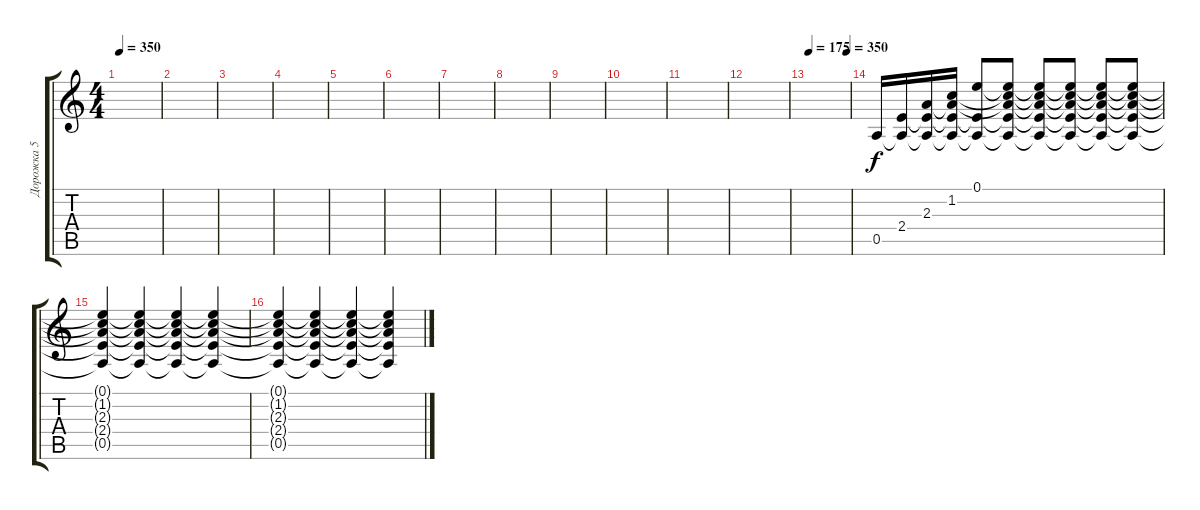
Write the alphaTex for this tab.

\track ("Дорожка 5" "Дорожка 5") {instrument acousticguitarsteel}
\staff {score tabs}
\tuning (E4 B3 G3 D3 A2 E2) {hide}
\ts (4 4)
\tempo 350
\clef g2
\ks c
|
|
|
|
|
|
|
|
|
|
|
|
\tempo 175
\tempo (350 0.9375)
|
0.5.16 (2.4 0.5{t}).16 (2.3 2.4{t} 0.5{t}).16 (1.2 2.3{t} 2.4{t} 0.5{t}).16 (0.1 2.4{t} 0.5{t}).8 (0.1{t} 1.2{t} 2.3{t} 2.4{t} 0.5{t}).8 (0.1{t} 1.2{t} 2.3{t} 2.4{t} 0.5{t}).8 (0.1{t} 1.2{t} 2.3{t} 2.4{t} 0.5{t}).8 (0.1{t} 1.2{t} 2.3{t} 2.4{t} 0.5{t}).8 (0.1{t} 1.2{t} 2.3{t} 2.4{t} 0.5{t}).8 |
(0.1{t} 1.2{t} 2.3{t} 2.4{t} 0.5{t}).4 (0.1{t} 1.2{t} 2.3{t} 2.4{t} 0.5{t}).4 (0.1{t} 1.2{t} 2.3{t} 2.4{t} 0.5{t}).4 (0.1{t} 1.2{t} 2.3{t} 2.4{t} 0.5{t}).4 |
(0.1{t} 1.2{t} 2.3{t} 2.4{t} 0.5{t}).4 (0.1{t} 1.2{t} 2.3{t} 2.4{t} 0.5{t}).4 (0.1{t} 1.2{t} 2.3{t} 2.4{t} 0.5{t}).4 (0.1{t} 1.2{t} 2.3{t} 2.4{t} 0.5{t}).4
